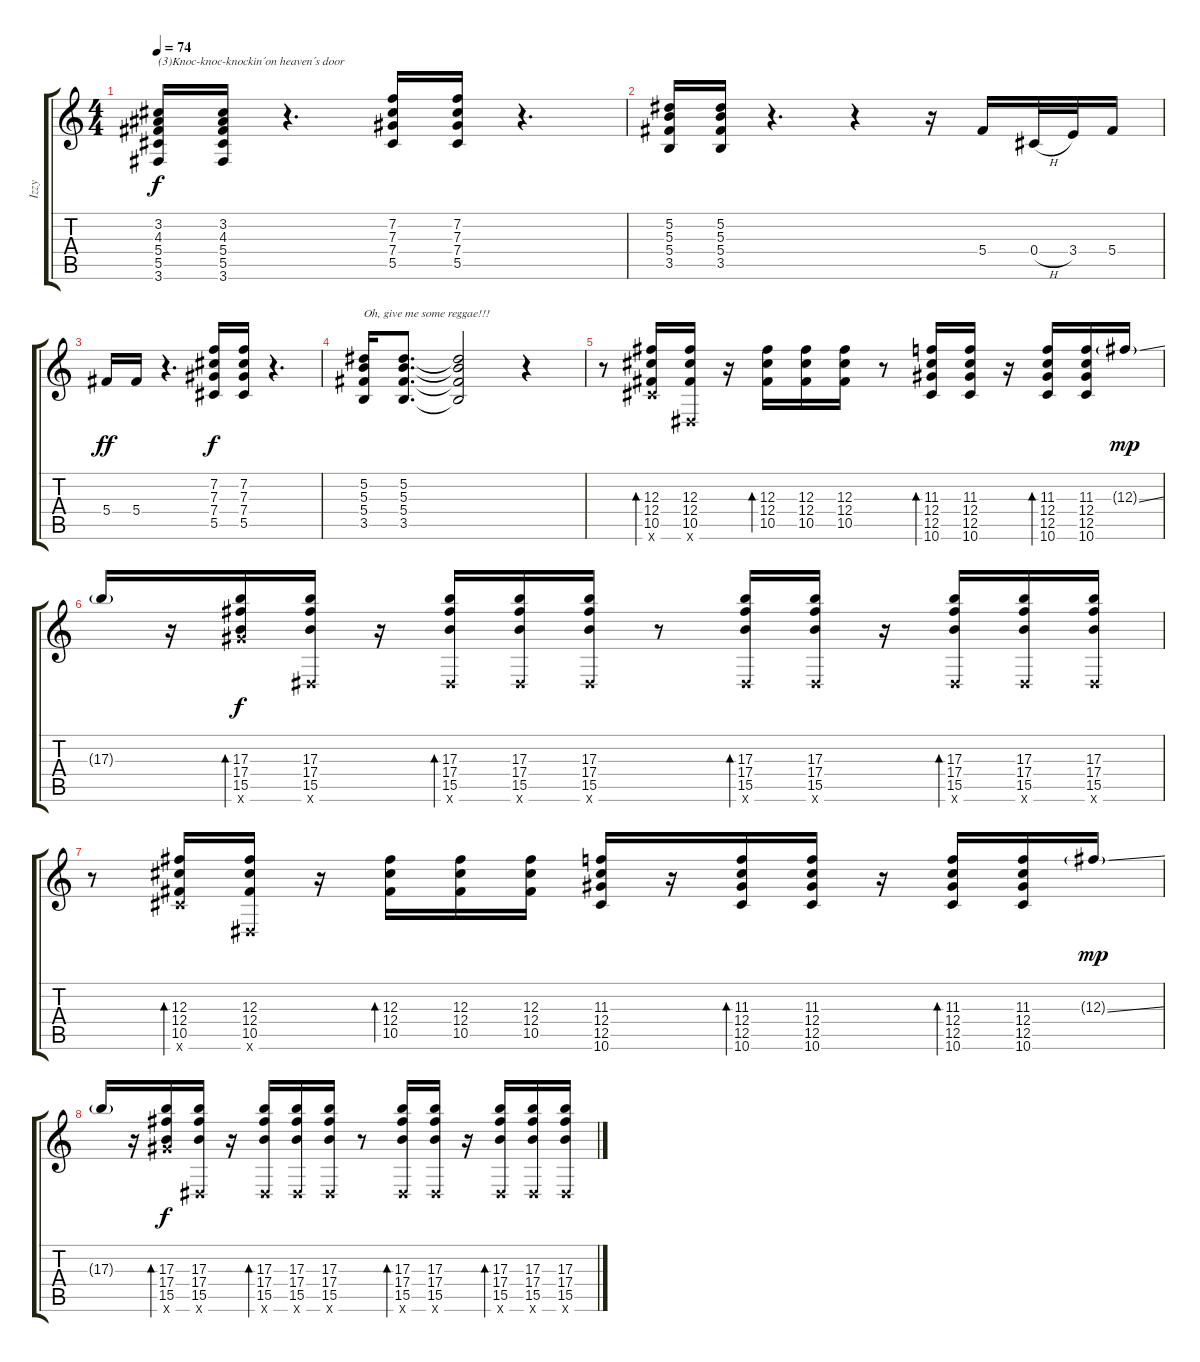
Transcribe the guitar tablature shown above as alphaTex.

\track ("Izzy" "Izzy") {instrument electricguitarjazz}
\staff {score tabs}
\tuning (Eb4 Bb3 Gb3 Db3 Ab2 Eb2) {hide}
\ts (4 4)
\tempo 74
\clef g2
\ks c
(3.2 4.3 5.4 5.5 3.6).16{txt "(3)Knoc-knoc-knockin´on heaven´s door" dy f} (3.2 4.3 5.4 5.5 3.6).16 r.4{d} (7.2 7.3 7.4 5.5).16 (7.2 7.3 7.4 5.5).16 r.4{d} |
(5.2 5.3 5.4 3.5).16 (5.2 5.3 5.4 3.5).16 r.4{d} r.4 r.16 5.4.16 0.4{h}.32 3.4.32 5.4.16 |
5.4.16{dy ff} 5.4.16 r.4{d} (7.2 7.3 7.4 5.5).16{dy f} (7.2 7.3 7.4 5.5).16 r.4{d} |
(5.2 5.3 5.4 3.5).16{txt "Oh, give me some reggae!!!"} (5.2 5.3 5.4 3.5).8{d} (5.2{t} 5.3{t} 5.4{t} 3.5{t}).2 r.4 |
r.8 (12.3 12.4 10.5 10.6{x}).16{bd 120} (12.3 12.4 10.5 0.6{x}).16 r.16 (12.3 12.4 10.5).16{bd 120} (12.3 12.4 10.5).16 (12.3 12.4 10.5).16 r.8 (11.3 12.4 12.5 10.6).16{bd 120} (11.3 12.4 12.5 10.6).16 r.16 (11.3 12.4 12.5 10.6).16{bd 120} (11.3 12.4 12.5 10.6).16 12.3{ss g}.16{dy mp} |
17.3{g}.16 r.16 (17.3 17.4 15.5 17.6{x}).16{bd 120 dy f} (17.3 17.4 15.5 0.6{x}).16 r.16 (17.3 17.4 15.5 0.6{x}).16{bd 120} (17.3 17.4 15.5 0.6{x}).16 (17.3 17.4 15.5 0.6{x}).16 r.8 (17.3 17.4 15.5 0.6{x}).16{bd 120} (17.3 17.4 15.5 0.6{x}).16 r.16 (17.3 17.4 15.5 0.6{x}).16{bd 120} (17.3 17.4 15.5 0.6{x}).16 (17.3 17.4 15.5 0.6{x}).16 |
r.8 (12.3 12.4 10.5 10.6{x}).16{bd 120} (12.3 12.4 10.5 0.6{x}).16 r.16 (12.3 12.4 10.5).16{bd 120} (12.3 12.4 10.5).16 (12.3 12.4 10.5).16 (11.3 12.4 12.5 10.6).16 r.16 (11.3 12.4 12.5 10.6).16{bd 120} (11.3 12.4 12.5 10.6).16 r.16 (11.3 12.4 12.5 10.6).16{bd 120} (11.3 12.4 12.5 10.6).16 12.3{ss g}.16{dy mp} |
17.3{g}.16 r.16 (17.3 17.4 15.5 17.6{x}).16{bd 120 dy f} (17.3 17.4 15.5 0.6{x}).16 r.16 (17.3 17.4 15.5 0.6{x}).16{bd 120} (17.3 17.4 15.5 0.6{x}).16 (17.3 17.4 15.5 0.6{x}).16 r.8 (17.3 17.4 15.5 0.6{x}).16{bd 120} (17.3 17.4 15.5 0.6{x}).16 r.16 (17.3 17.4 15.5 0.6{x}).16{bd 120} (17.3 17.4 15.5 0.6{x}).16 (17.3 17.4 15.5 0.6{x}).16
